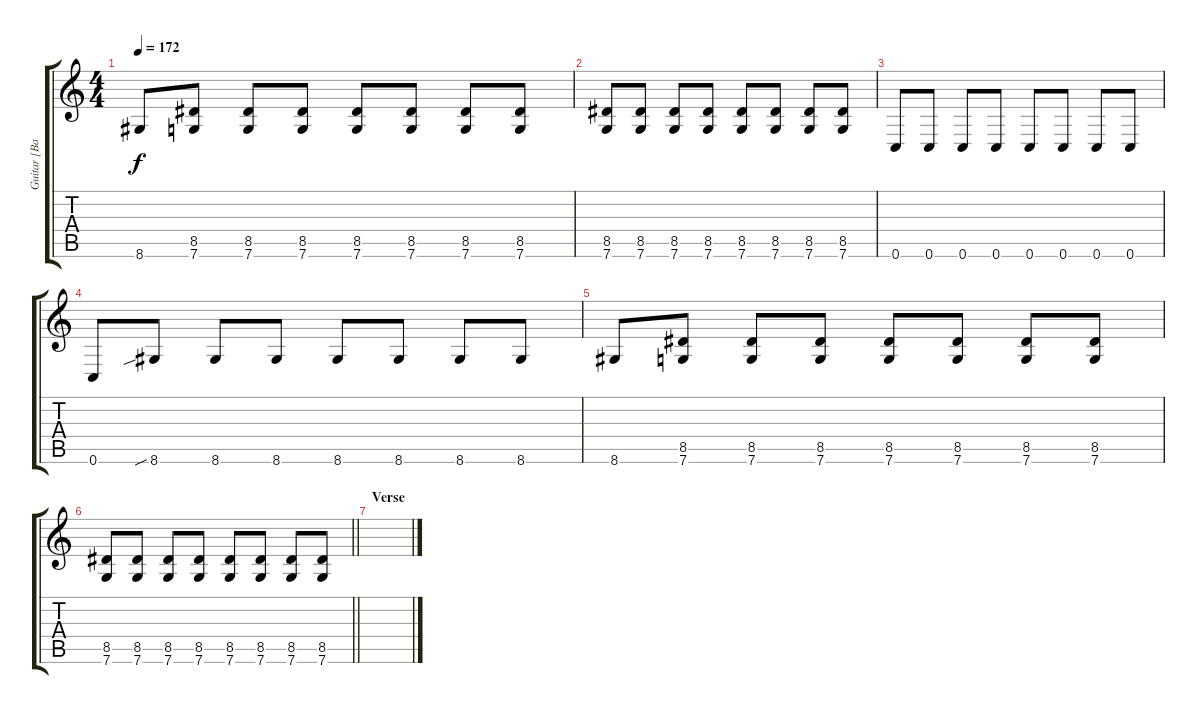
\track ("Guitar [Backing Track Only]" "Guitar [Ba") {instrument distortionguitar}
\staff {score tabs}
\tuning (D4 A3 F3 C3 G2 C2) {hide}
\ts (4 4)
\tempo 172
\clef g2
\ks c
8.6.8{dy f} (8.5 7.6).8 (8.5 7.6).8 (8.5 7.6).8 (8.5 7.6).8 (8.5 7.6).8 (8.5 7.6).8 (8.5 7.6).8 |
(8.5 7.6).8 (8.5 7.6).8 (8.5 7.6).8 (8.5 7.6).8 (8.5 7.6).8 (8.5 7.6).8 (8.5 7.6).8 (8.5 7.6).8 |
0.6.8 0.6.8 0.6.8 0.6.8 0.6.8 0.6.8 0.6.8 0.6.8 |
0.6.8 8.6{sib}.8 8.6.8 8.6.8 8.6.8 8.6.8 8.6.8 8.6.8 |
8.6.8 (8.5 7.6).8 (8.5 7.6).8 (8.5 7.6).8 (8.5 7.6).8 (8.5 7.6).8 (8.5 7.6).8 (8.5 7.6).8 |
\barLineRight lightlight
(8.5 7.6).8 (8.5 7.6).8 (8.5 7.6).8 (8.5 7.6).8 (8.5 7.6).8 (8.5 7.6).8 (8.5 7.6).8 (8.5 7.6).8 |
\section ("" "Verse")
